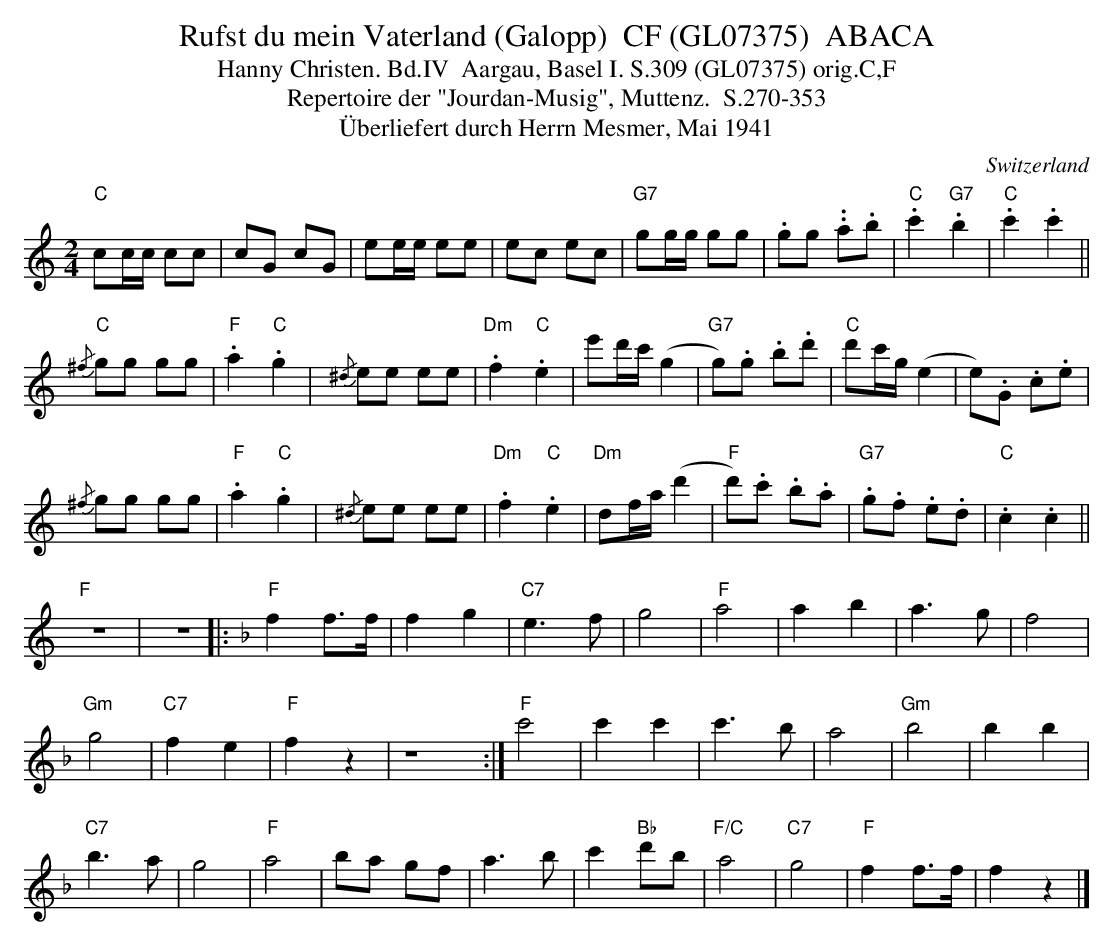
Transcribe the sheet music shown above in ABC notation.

X:1
T:Rufst du mein Vaterland (Galopp)  CF (GL07375)  ABACA
T:Hanny Christen. Bd.IV  Aargau, Basel I. S.309 (GL07375) orig.C,F
T: Repertoire der "Jourdan-Musig", Muttenz.  S.270-353
T:Überliefert durch Herrn Mesmer, Mai 1941
M:2/4
L:1/8
O:Switzerland
K:C major
"C"cc/c/ cc | cG cG | ee/e/ ee | ec ec | "G7"gg/g/ gg | .gg. .a.b | "C".c'2"G7".b2 | "C".c'2.c'2 ||
"C"{/^f}gg gg | "F".a2"C".g2 | {/^d}ee ee | "Dm".f2"C".e2 | e'd'/c'/ (g2 | "G7"g).g .b.d' | "C"d'c'/g/ (e2 | e).G .c.e |
{/^f}gg gg | "F".a2"C".g2 | {/^d}ee ee | "Dm".f2"C".e2 | "Dm"df/a/ (d'2 | "F"d').c' .b.a | "G7".g.f .e.d | "C".c2.c2 ||
"F" z4 | z4 |: [K:F] [L:1/4] "F"f f/>f/ | fg | "C7"e>f | g2 | "F"a2 | ab | a>g | f2 |
"Gm"g2 | "C7"fe | "F"fz | z4 :| "F"c'2 | c'c' | c'>b | a2 | "Gm"b2 | bb |
"C7"b>a | g2 | "F"a2 | b/a/ g/f/ | a>b | c'"Bb"d'/b/ | "F/C"a2 | "C7"g2 | "F"f f/>f/ | fz |]
